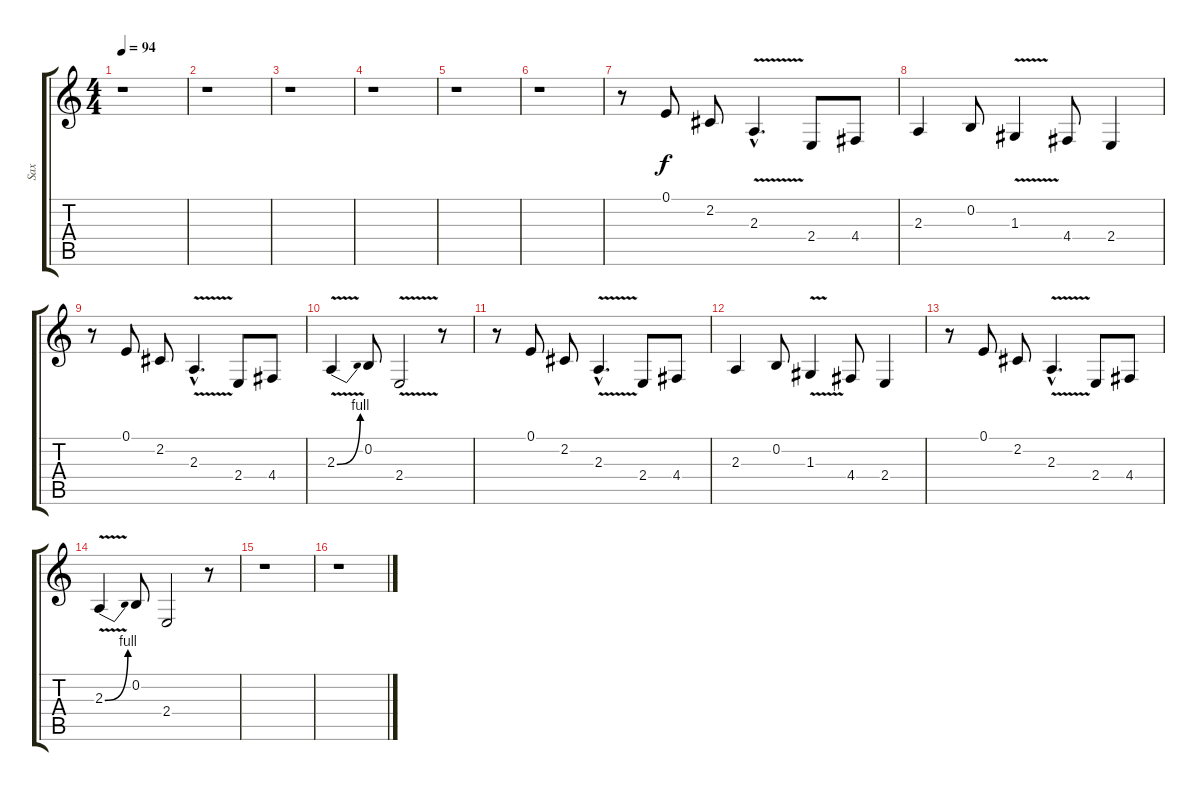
\track ("Sax" "Sax") {instrument sopranosax}
\staff {score tabs}
\tuning (E4 B3 G3 D3 A2 E2) {hide}
\ts (4 4)
\tempo 94
\clef g2
\ks c
r.1{dy f} |
r.1 |
r.1 |
r.1 |
r.1 |
r.1 |
r.8 0.1.8 2.2.8 2.3{v hac}.4{d} 2.4.8 4.4.8 |
2.3.4 0.2.8 1.3{v}.4 4.4.8 2.4.4 |
r.8 0.1.8 2.2.8 2.3{v hac}.4{d} 2.4.8 4.4.8 |
2.3{be (bend 0 0 60 4) v}.4 0.2.8 2.4{v}.2 r.8 |
r.8 0.1.8 2.2.8 2.3{v hac}.4{d} 2.4.8 4.4.8 |
2.3.4 0.2.8 1.3{v}.4 4.4.8 2.4.4 |
r.8 0.1.8 2.2.8 2.3{v hac}.4{d} 2.4.8 4.4.8 |
2.3{be (bend 0 0 60 4) v}.4 0.2.8 2.4.2 r.8 |
r.1 |
r.1
